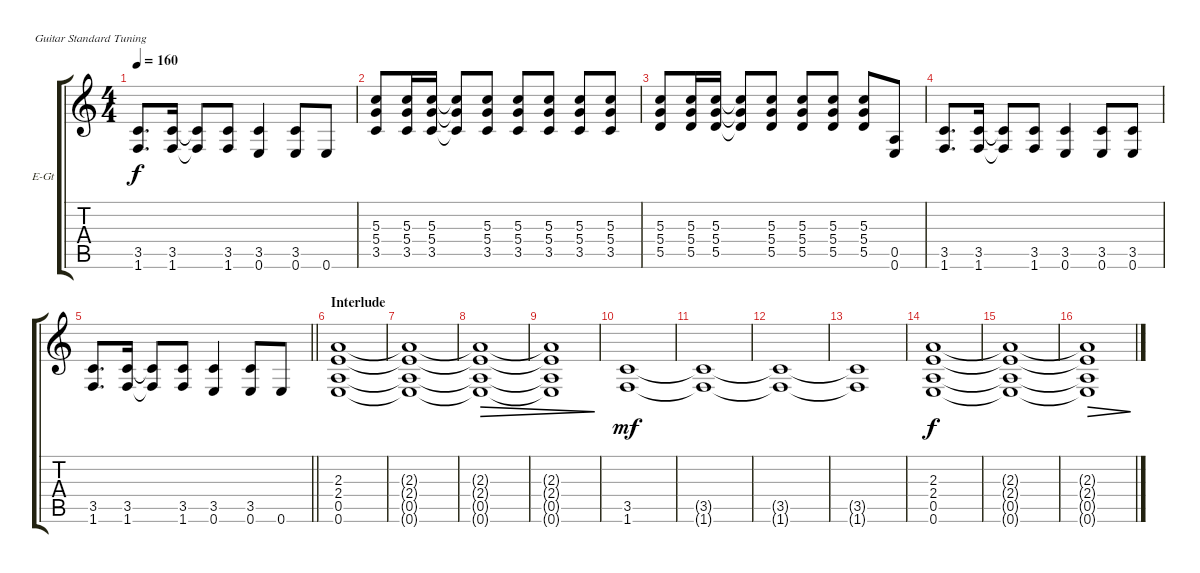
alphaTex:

\defaultSystemsLayout 4
\bracketExtendMode groupsimilarinstruments
\firstSystemTrackNameOrientation horizontal
\otherSystemsTrackNameOrientation horizontal
\track ("Guitar 1" "E-Gt") {instrument distortionguitar}
\staff {score tabs}
\tuning (E4 B3 G3 D3 A2 E2)
\ts (4 4)
\tempo 160
\clef g2
\ks c
(1.6 3.5).8{d dy f} (1.6 3.5).16 (1.6{t} 3.5{t}).8 (1.6 3.5).8 (0.6 3.5).4 (0.6 3.5).8 0.6.8 |
(3.5 5.4 5.3).8 (3.5 5.4 5.3).16 (3.5 5.4 5.3).16 (3.5{t} 5.4{t} 5.3{t}).8 (3.5 5.4 5.3).8 (3.5 5.4 5.3).8 (3.5 5.4 5.3).8 (3.5 5.4 5.3).8 (3.5 5.4 5.3).8 |
(5.5 5.4 5.3).8 (5.5 5.4 5.3).16 (5.5 5.4 5.3).16 (5.5{t} 5.4{t} 5.3{t}).8 (5.5 5.4 5.3).8 (5.5 5.4 5.3).8 (5.5 5.4 5.3).8 (5.5 5.4 5.3).8 (0.5 0.6).8 |
(1.6 3.5).8{d} (1.6 3.5).16 (1.6{t} 3.5{t}).8 (1.6 3.5).8 (0.6 3.5).4 (0.6 3.5).8 (0.6 3.5).8 |
\barLineRight lightlight
(1.6 3.5).8{d} (1.6 3.5).16 (1.6{t} 3.5{t}).8 (1.6 3.5).8 (0.6 3.5).4 (0.6 3.5).8 0.6.8 |
\section ("" "Interlude")
(2.3 2.4 0.5 0.6).1 |
(0.6{t} 0.5{t} 2.4{t} 2.3{t}).1 |
(0.6{t} 0.5{t} 2.4{t} 2.3{t}).1{dec} |
(0.6{t} 0.5{t} 2.4{t} 2.3{t}).1{dec} |
(3.5 1.6).1{dy mf} |
(1.6{t} 3.5{t}).1 |
(1.6{t} 3.5{t}).1 |
(1.6{t} 3.5{t}).1 |
(2.3 2.4 0.5 0.6).1{dy f} |
(0.6{t} 0.5{t} 2.4{t} 2.3{t}).1 |
(0.6{t} 0.5{t} 2.4{t} 2.3{t}).1{dec}
